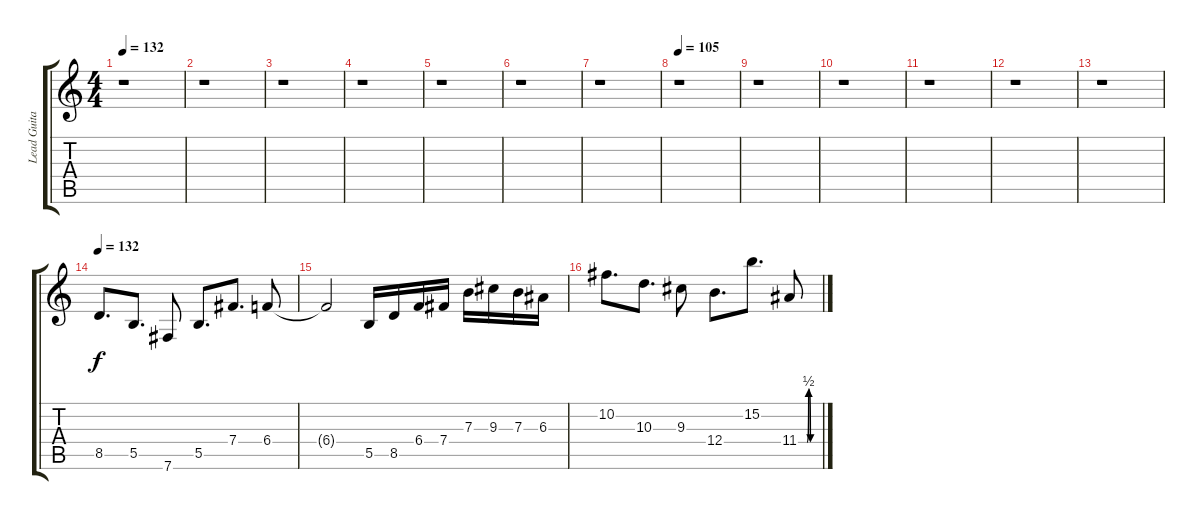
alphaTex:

\track ("Lead Guitar " "Lead Guita") {instrument distortionguitar}
\staff {score tabs}
\tuning (Db4 Ab3 E3 B2 Gb2 B1) {hide}
\ts (4 4)
\tempo 132
\clef g2
\ks c
r.1{dy f} |
r.1 |
r.1 |
r.1 |
r.1 |
r.1 |
r.1 |
\tempo 105
r.1 |
r.1 |
r.1 |
r.1 |
r.1 |
r.1 |
\tempo 132
8.5.8{d} 5.5.8{d} 7.6.8 5.5.8{d} 7.4.8{d} 6.4.8 |
6.4{t}.2 5.5.16 8.5.16 6.4.16 7.4.16 7.3.16 9.3.16 7.3.16 6.3.16 |
10.2.8{d} 10.3.8{d} 9.3.8 12.4.8{d} 15.2.8{d} 11.4{be (custom 0 0 25 0 30 2 35 0 60 0)}.8
